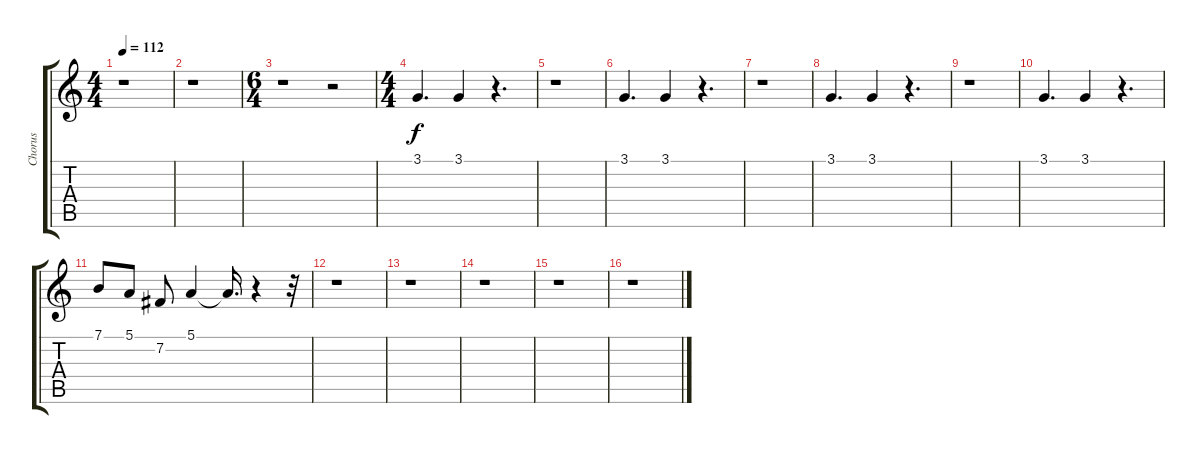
\track ("Chorus" "Chorus") {instrument lead2sawtooth}
\staff {score tabs}
\tuning (E4 B3 G3 D3 A2 E2) {hide}
\ts (4 4)
\tempo 112
\clef g2
\ks c
r.1{dy f} |
r.1 |
\ts (6 4)
r.1 r.2 |
\ts (4 4)
3.1.4{d} 3.1.4 r.4{d} |
r.1 |
3.1.4{d} 3.1.4 r.4{d} |
r.1 |
3.1.4{d} 3.1.4 r.4{d} |
r.1 |
3.1.4{d} 3.1.4 r.4{d} |
7.1.8 5.1.8 7.2.8 5.1.4 5.1{t}.16{d} r.4 r.32 |
r.1 |
r.1 |
r.1 |
r.1 |
r.1
